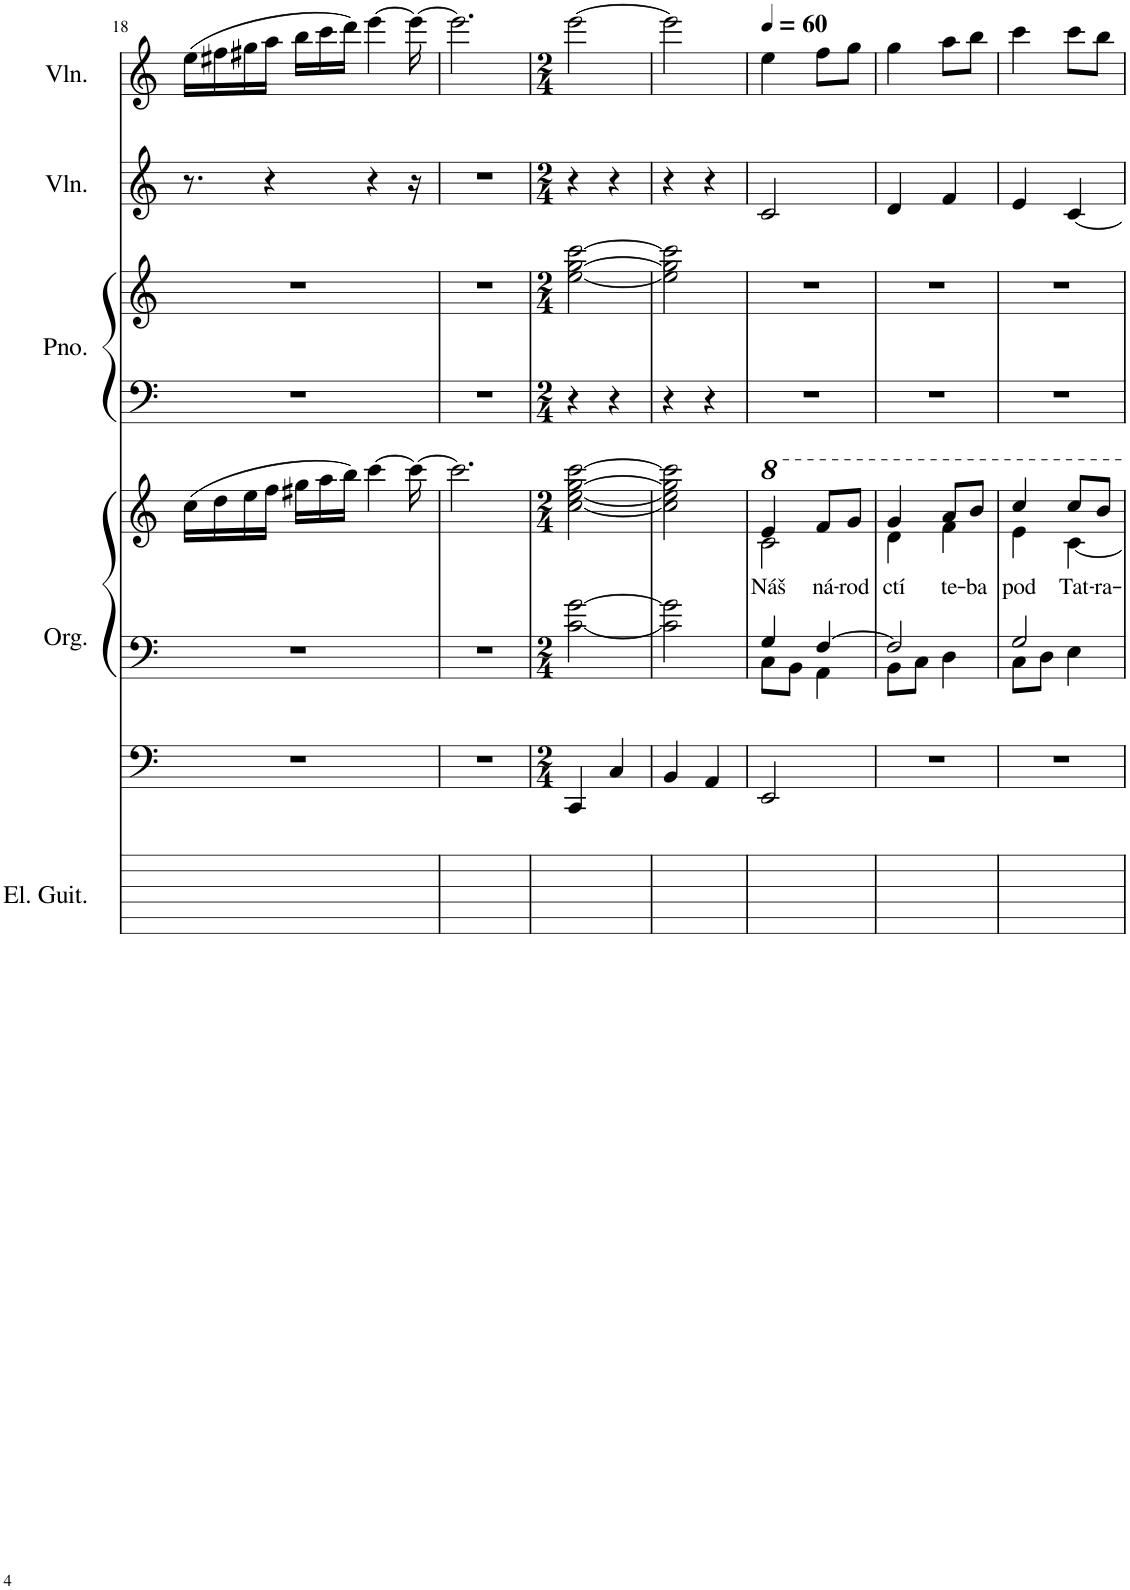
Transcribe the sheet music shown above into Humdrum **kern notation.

**kern	**kern	**kern	**kern	**text	**kern	**kern	**kern	**kern
*part5	*part4	*part4	*part4	*part4	*part3	*part3	*part2	*part1
*staff8	*staff7	*staff6	*staff5	*staff5	*staff4	*staff3	*staff2	*staff1
*I"Electric Guitar	*I"Organ	*	*	*	*I"Piano	*	*I"Violin	*I"Violin
*I'El. Guit.	*I'Org.	*	*	*	*I'Pno.	*	*I'Vln.	*I'Vln.
!!LO:PB:g=z
*	*clefF4	*clefF4	*clefG2	*	*clefF4	*clefG2	*clefG2	*clefG2
*k[]	*k[]	*k[]	*k[]	*	*k[]	*k[]	*k[]	*k[]
*M3/4	*M3/4	*M3/4	*M3/4	*	*M3/4	*M3/4	*M3/4	*M3/4
=18	=18	=18	=18	=18	=18	=18	=18	=18
2.r	2.r	2.r	(16cc\LL	.	2.r	2.r	8.r	(16ee\LL
.	.	.	16dd\	.	.	.	.	16ff#X\
.	.	.	16ee\	.	.	.	.	16gg#X\
.	.	.	16ff\JJ	.	.	.	4r	16aa\JJ
.	.	.	16gg#X\LL	.	.	.	.	16bb\LL
.	.	.	16aa\	.	.	.	.	16ccc\
.	.	.	16bb\JJ)	.	.	.	.	16ddd\JJ)
.	.	.	[4ccc\	.	.	.	4r	[4eee\
.	.	.	16ccc\_	.	.	.	16r	16eee\_
=19	=19	=19	=19	=19	=19	=19	=19	=19
2.r	2.r	2.r	2.ccc\]	.	2.r	2.r	2.r	2.eee\]
=20	=20	=20	=20	=20	=20	=20	=20	=20
*M2/4	*M2/4	*M2/4	*M2/4	*	*M2/4	*M2/4	*M2/4	*M2/4
2r	4CC/	[2c\ [2g\	[2cc\ [2ee\ [2gg\ [2ccc\	.	4r	[2ee\ [2gg\ [2ccc\	4r	[2eee\
.	4C/	.	.	.	4r	.	4r	.
=21	=21	=21	=21	=21	=21	=21	=21	=21
2r	4BB/	2c\] 2g\]	2cc\] 2ee\] 2gg\] 2ccc\]	.	4r	2ee\] 2gg\] 2ccc\]	4r	2eee\]
.	4AA/	.	.	.	4r	.	4r	.
=22	=22	=22	=22	=22	=22	=22	=22	=22
*	*	*	*	*	*	*	*	*MM60
*	*	*^	*	*	*	*	*	*
!	!	!	!	!	!LO:LY:b	!	!	!	!
*	*	*	*	*^	*	*	*	*	*
2r	2EE/	4G/	8C\L	4ee/	2cc\	Náš	2r	2r	2c/	4ee\
.	.	.	8BB\J	.	.	.	.	.	.	.
!	!	!	!	!	!	!LO:LY:b	!	!	!	!
.	.	[4F/	4AA\	8ff/L	.	ná-	.	.	.	8ff\L
!	!	!	!	!	!	!LO:LY:b	!	!	!	!
.	.	.	.	8gg/J	.	-rod	.	.	.	8gg\J
=23	=23	=23	=23	=23	=23	=23	=23	=23	=23	=23
!	!	!	!	!	!	!LO:LY:b	!	!	!	!
2r	2r	2F/]	8BB\L	4gg/	4dd\	ctí	2r	2r	4d/	4gg\
.	.	.	8C\J	.	.	.	.	.	.	.
!	!	!	!	!	!	!LO:LY:b	!	!	!	!
.	.	.	4D\	8aa/L	4ff\	te-	.	.	4f/	8aa\L
!	!	!	!	!	!	!LO:LY:b	!	!	!	!
.	.	.	.	8bb/J	.	-ba	.	.	.	8bb\J
=24	=24	=24	=24	=24	=24	=24	=24	=24	=24	=24
!	!	!	!	!	!	!LO:LY:b	!	!	!	!
2r	2r	2G/	8C\L	4ccc/	4ee\	pod	2r	2r	4e/	4ccc\
.	.	.	8D\J	.	.	.	.	.	.	.
!	!	!	!	!	!	!LO:LY:b	!	!	!	!
.	.	.	4E\	8ccc/L	[4cc\	Tat-	.	.	[4c/	8ccc\L
!	!	!	!	!	!	!LO:LY:b	!	!	!	!
.	.	.	.	8bb/J	.	-ra-	.	.	.	8bb\J
*	*	*v	*v	*	*	*	*	*	*	*
*	*	*	*v	*v	*	*	*	*	*
=	=	=	=	=	=	=	=	=
*-	*-	*-	*-	*-	*-	*-	*-	*-
